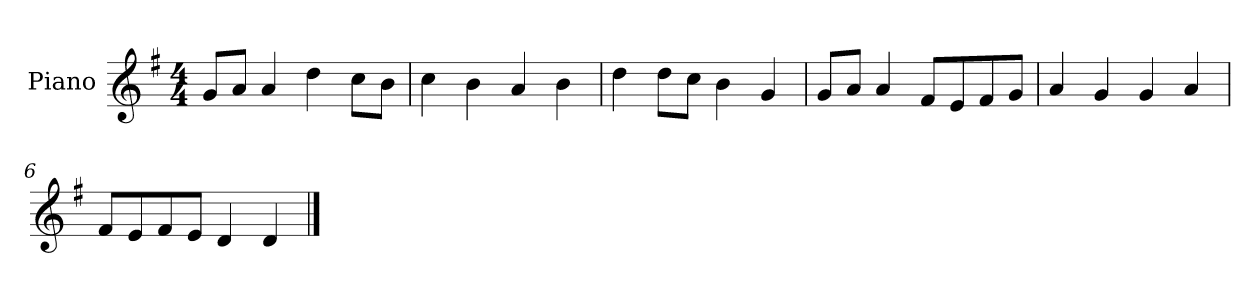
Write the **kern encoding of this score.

**kern
*part1
*staff1
*I"Piano
*I'P-no
*clefG2
*k[f#]
*M4/4
*MM90
=1
8g/L
8a/J
4a/
4dd\
8cc\L
8b\J
=2
4cc\
4b\
4a/
4b\
=3
4dd\
8dd\L
8cc\J
4b\
4g/
=4
8g/L
8a/J
4a/
8f#/L
8e/
8f#/
8g/J
=5
4a/
4g/
4g/
4a/
=6
8f#/L
8e/
8f#/
8e/J
4d/
4d/
==
*-
